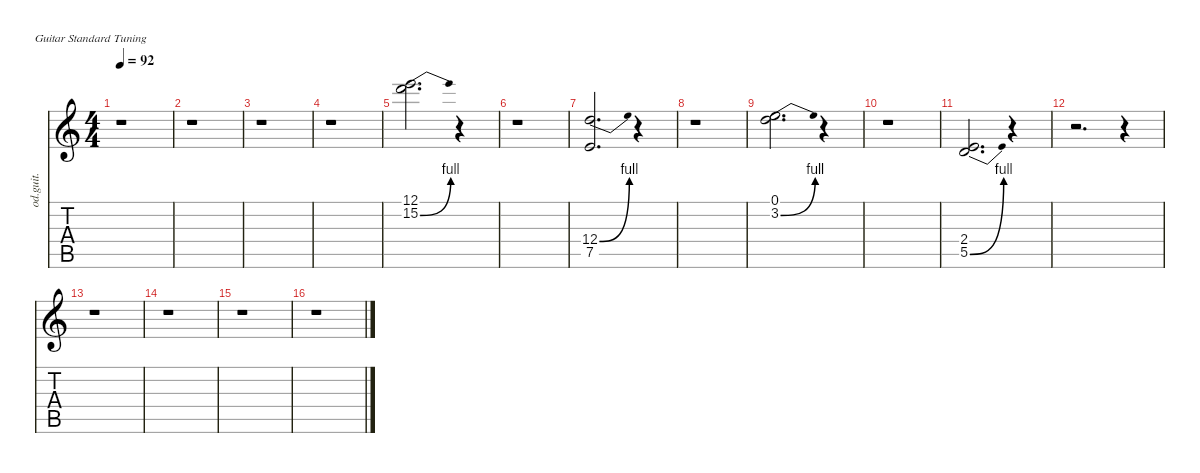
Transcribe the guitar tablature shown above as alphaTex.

\defaultSystemsLayout 4
\hideDynamics
\bracketExtendMode nobrackets
\otherSystemsTrackNameOrientation horizontal
\track ("fill guitar" "od.guit.") {instrument overdrivenguitar}
\staff {score tabs}
\tuning (E4 B3 G3 D3 A2 E2)
\ts (4 4)
\beaming (8 2 2 2 2)
\tempo 92
\clef g2
\ks c
r.1{dy f beam Down} |
r.1{beam Down} |
r.1{beam Down} |
r.1{beam Down} |
(12.1 15.2{be (bend 0 0 30 4)}).2{d beam Down} r.4{beam Down} |
r.1{beam Down} |
(12.4{be (bend 0 0 30 4)} 7.5).2{d beam Up} r.4{beam Up} |
r.1{beam Down} |
(0.1 3.2{be (bend 0 0 30 4)}).2{d beam Down} r.4{beam Down} |
r.1{beam Down} |
(2.4 5.5{be (bend 0 0 30 4)}).2{d beam Up} r.4{beam Up} |
r.2{d beam Down} r.4{beam Down} |
r.1{beam Down} |
r.1{beam Down} |
r.1{beam Down} |
r.1{beam Down}
